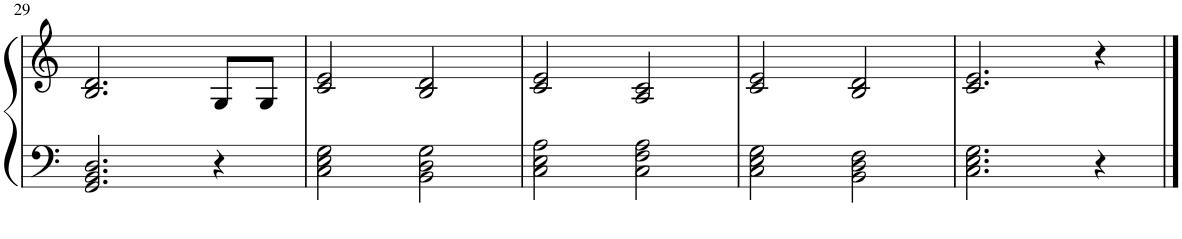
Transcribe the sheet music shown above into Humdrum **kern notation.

**kern	**kern
*part1	*part1
*staff2	*staff1
*I"Piano	*
*I'Pno.	*
!!LO:PB:g=z
*clefF4	*clefG2
*k[]	*k[]
*M4/4	*M4/4
=29	=29
2.GG/ 2.BB/ 2.D/	2.B/ 2.d/
4r	8G/L
.	8G/J
=30	=30
2C\ 2E\ 2G\	2c/ 2e/
2BB\ 2D\ 2G\	2B/ 2d/
=31	=31
2C\ 2E\ 2A\	2c/ 2e/
2C\ 2F\ 2A\	2A/ 2c/
=32	=32
2C\ 2E\ 2G\	2c/ 2e/
2BB\ 2D\ 2F\	2B/ 2d/
=33	=33
2.C\ 2.E\ 2.G\	2.c/ 2.e/
4r	4r
==	==
*-	*-
